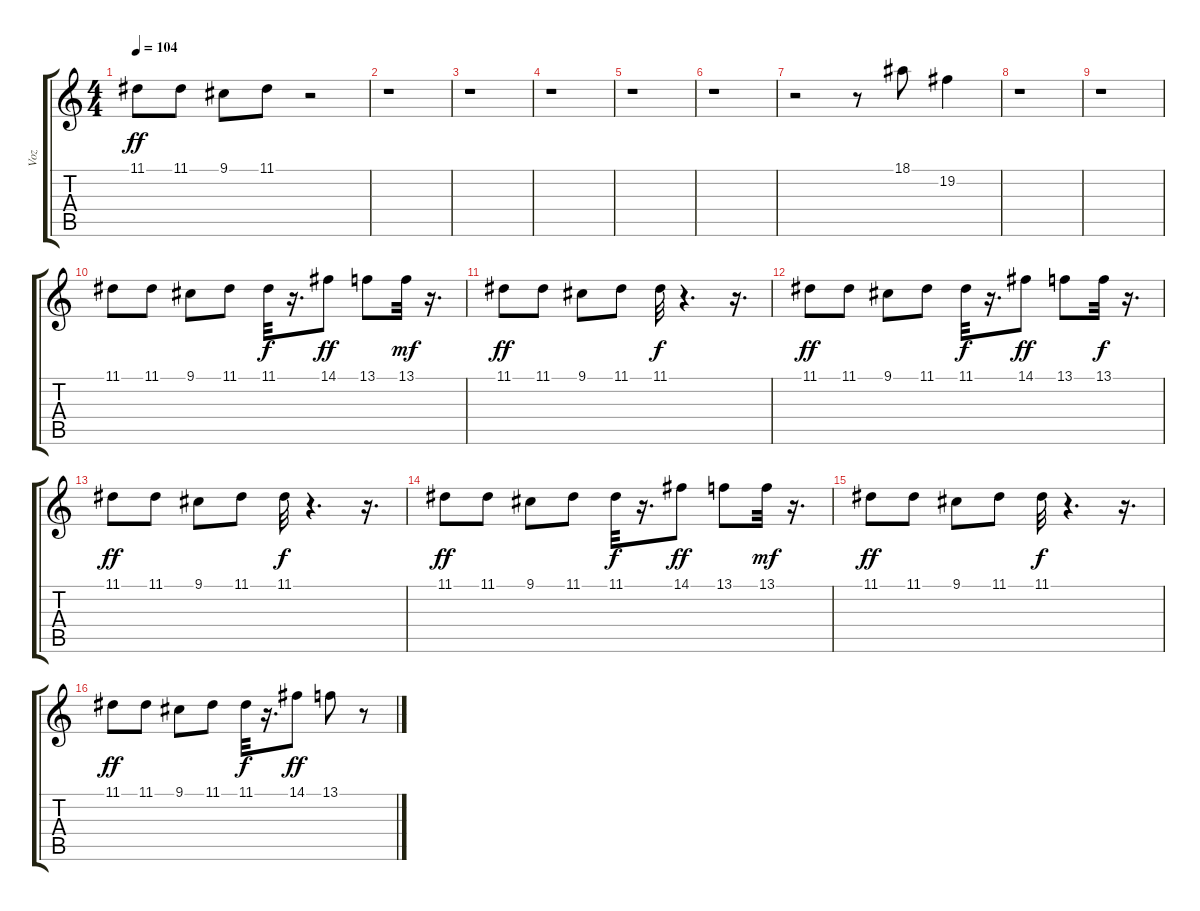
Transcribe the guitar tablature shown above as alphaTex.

\track ("Voz" "Voz") {instrument choiraahs}
\staff {score tabs}
\tuning (E4 B3 G3 D3 A2 E2) {hide}
\ts (4 4)
\tempo 104
\clef g2
\ks c
11.1.8{dy ff} 11.1.8 9.1.8 11.1.8 r.2 |
r.1 |
r.1 |
r.1 |
r.1 |
r.1 |
r.2 r.8 18.1.8 19.2.4 |
r.1 |
r.1 |
11.1.8 11.1.8 9.1.8 11.1.8 11.1.32{dy f} r.16{d} 14.1.8{dy ff} 13.1.8 13.1.32{dy mf} r.16{d} |
11.1.8{dy ff} 11.1.8 9.1.8 11.1.8 11.1.32{dy f} r.4{d} r.16{d} |
11.1.8{dy ff} 11.1.8 9.1.8 11.1.8 11.1.32{dy f} r.16{d} 14.1.8{dy ff} 13.1.8 13.1.32{dy f} r.16{d} |
11.1.8{dy ff} 11.1.8 9.1.8 11.1.8 11.1.32{dy f} r.4{d} r.16{d} |
11.1.8{dy ff} 11.1.8 9.1.8 11.1.8 11.1.32{dy f} r.16{d} 14.1.8{dy ff} 13.1.8 13.1.32{dy mf} r.16{d} |
11.1.8{dy ff} 11.1.8 9.1.8 11.1.8 11.1.32{dy f} r.4{d} r.16{d} |
11.1.8{dy ff} 11.1.8 9.1.8 11.1.8 11.1.32{dy f} r.16{d} 14.1.8{dy ff} 13.1.8 r.8
